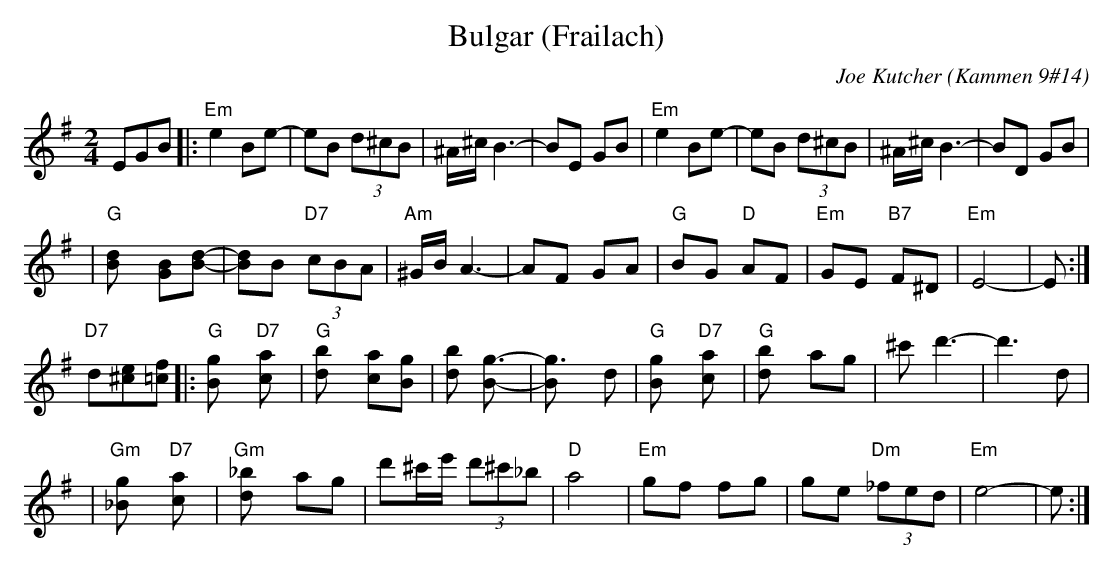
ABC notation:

X:1
T: Bulgar (Frailach)
C: Joe Kutcher (Kammen 9#14)
M: 2/4
L: 1/8
K: Em
EGB \
|: "Em"e2 Be-           | eB (3d^cB        | ^A/^c/ B3-     | BE GB \
|   "Em"e2 Be-          | eB (3d^cB        | ^A/^c/ B3-     | BD GB |
|   "G"[d2B] [BG][dB]-  | [dB]B "D7"(3cBA  | "Am"^G/B/ A3-  | AF GA \
|   "G"BG "D"AF         | "Em"GE "B7"F^D   | "Em"E4-        | E    :|
"D7"d[e^c][f=c] \
|: "G"[g2B] "D7"[a2c]   | "G"[b2d] [ac][gB]| [bd] [g3B]-    | [g3B] d \
|  "G"[g2B] "D7"[a2c]   | "G"[b2d] ag      | ^c' d'3-        | d'3 d |
|  "Gm"[g2_B] "D7"[a2c] | "Gm"[_b2d] ag    | d'^c'/e'/ (3d'^c'_b | "D"a4 \
|  "Em"gf fg            | ge "Dm"(3_fed    | "Em"e4-        | e    :|
